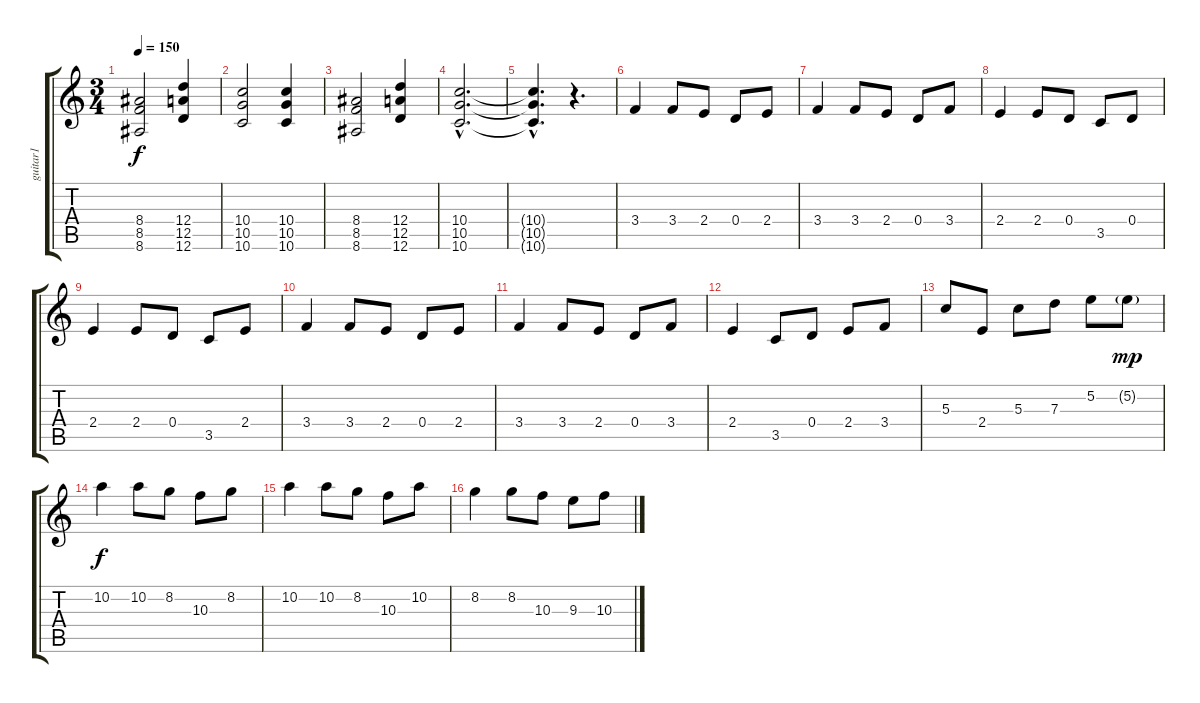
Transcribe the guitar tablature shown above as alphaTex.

\track ("guitar1" "guitar1") {instrument distortionguitar}
\staff {score tabs}
\tuning (E4 B3 G3 D3 A2 D2) {hide}
\ts (3 4)
\tempo 150
\clef g2
\ks c
(8.4 8.5 8.6).2{dy f} (12.4 12.5 12.6).4 |
(10.4 10.5 10.6).2 (10.4 10.5 10.6).4 |
(8.4 8.5 8.6).2 (12.4 12.5 12.6).4 |
(10.4{hac} 10.5{hac} 10.6{hac}).2{d} |
(10.4{hac t} 10.5{hac t} 10.6{hac t}).4{d} r.4{d} |
3.4.4{volume 14 balance 8} 3.4.8 2.4.8 0.4.8 2.4.8 |
3.4.4 3.4.8 2.4.8 0.4.8 3.4.8 |
2.4.4 2.4.8 0.4.8 3.5.8 0.4.8 |
2.4.4 2.4.8 0.4.8 3.5.8 2.4.8 |
3.4.4 3.4.8 2.4.8 0.4.8 2.4.8 |
3.4.4 3.4.8 2.4.8 0.4.8 3.4.8 |
2.4.4 3.5.8 0.4.8 2.4.8 3.4.8 |
5.3.8 2.4.8 5.3.8 7.3.8 5.2.8 5.2{g}.8{dy mp} |
10.2.4{dy f volume 12} 10.2.8 8.2.8 10.3.8 8.2.8 |
10.2.4 10.2.8 8.2.8 10.3.8 10.2.8 |
8.2.4 8.2.8 10.3.8 9.3.8 10.3.8
